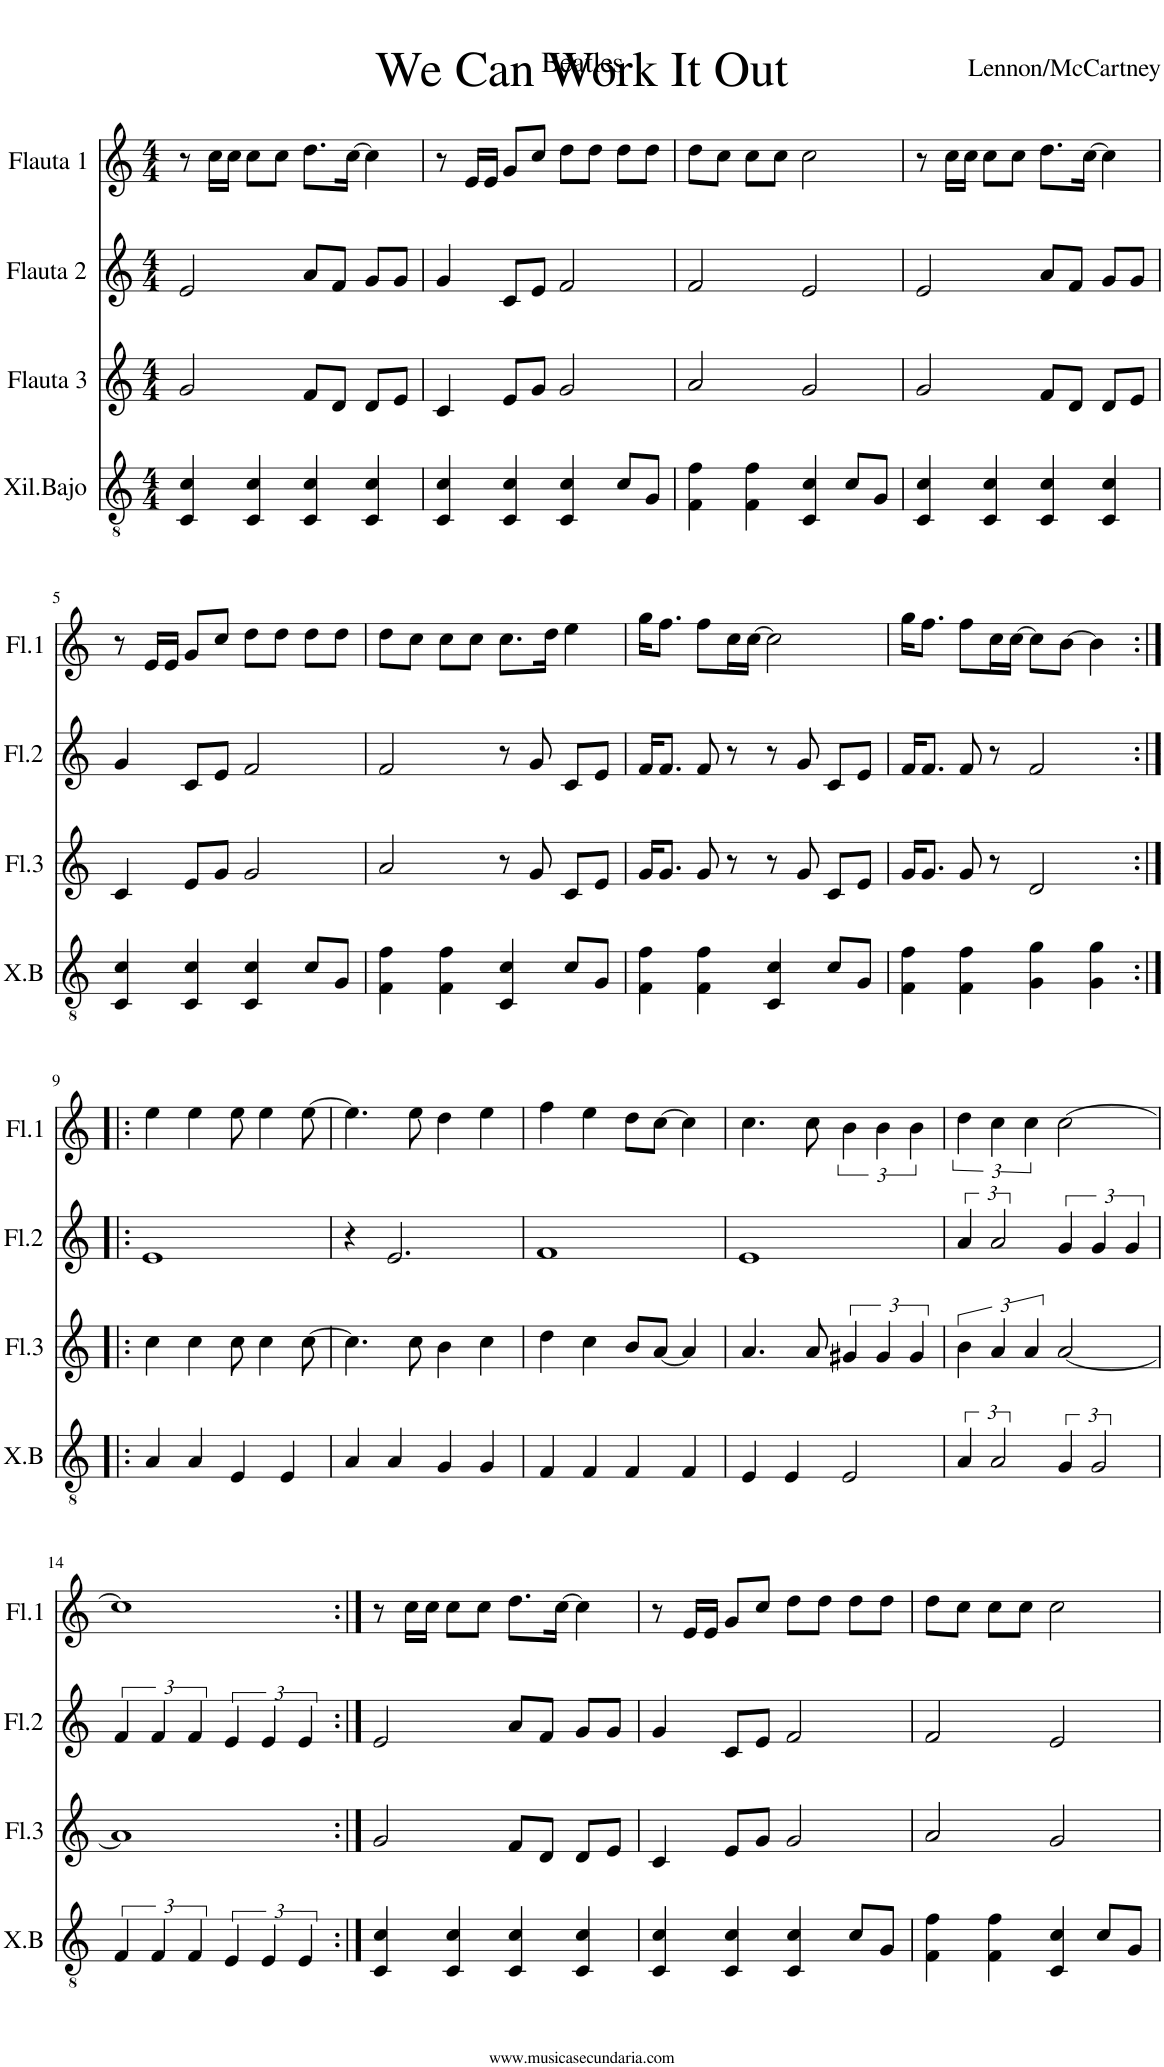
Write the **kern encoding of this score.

**kern	**kern	**kern	**kern
*part4	*part3	*part2	*part1
*staff4	*staff3	*staff2	*staff1
*I"Xil.Bajo	*I"Flauta 3	*I"Flauta 2	*I"Flauta 1
*I'X.B	*I'Fl.3	*I'Fl.2	*I'Fl.1
*clefGv2	*clefG2	*clefG2	*clefG2
*k[]	*k[]	*k[]	*k[]
*M4/4	*M4/4	*M4/4	*M4/4
=1	=1	=1	=1
4C/ 4c/	2g/	2e/	8r
.	.	.	16cc\LL
.	.	.	16cc\JJ
4C/ 4c/	.	.	8cc\L
.	.	.	8cc\J
4C/ 4c/	8f/L	8a/L	8.dd\L
.	8d/J	8f/J	.
.	.	.	[16cc\Jk
4C/ 4c/	8d/L	8g/L	4cc\]
.	8e/J	8g/J	.
=2	=2	=2	=2
4C/ 4c/	4c/	4g/	8r
.	.	.	16e/LL
.	.	.	16e/JJ
4C/ 4c/	8e/L	8c/L	8g/L
.	8g/J	8e/J	8cc/J
4C/ 4c/	2g/	2f/	8dd\L
.	.	.	8dd\J
8c/L	.	.	8dd\L
8G/J	.	.	8dd\J
=3	=3	=3	=3
4F\ 4f\	2a/	2f/	8dd\L
.	.	.	8cc\J
4F\ 4f\	.	.	8cc\L
.	.	.	8cc\J
4C/ 4c/	2g/	2e/	2cc\
8c/L	.	.	.
8G/J	.	.	.
=4	=4	=4	=4
4C/ 4c/	2g/	2e/	8r
.	.	.	16cc\LL
.	.	.	16cc\JJ
4C/ 4c/	.	.	8cc\L
.	.	.	8cc\J
4C/ 4c/	8f/L	8a/L	8.dd\L
.	8d/J	8f/J	.
.	.	.	[16cc\Jk
4C/ 4c/	8d/L	8g/L	4cc\]
.	8e/J	8g/J	.
!!LO:LB:g=z
=5	=5	=5	=5
4C/ 4c/	4c/	4g/	8r
.	.	.	16e/LL
.	.	.	16e/JJ
4C/ 4c/	8e/L	8c/L	8g/L
.	8g/J	8e/J	8cc/J
4C/ 4c/	2g/	2f/	8dd\L
.	.	.	8dd\J
8c/L	.	.	8dd\L
8G/J	.	.	8dd\J
=6	=6	=6	=6
4F\ 4f\	2a/	2f/	8dd\L
.	.	.	8cc\J
4F\ 4f\	.	.	8cc\L
.	.	.	8cc\J
4C/ 4c/	8r	8r	8.cc\L
.	8g/	8g/	.
.	.	.	16dd\Jk
8c/L	8c/L	8c/L	4ee\
8G/J	8e/J	8e/J	.
=7	=7	=7	=7
4F\ 4f\	16g/KL	16f/KL	16gg\KL
.	8.g/J	8.f/J	8.ff\J
4F\ 4f\	8g/	8f/	8ff\L
.	8r	8r	16cc\L
.	.	.	[16cc\JJ
4C/ 4c/	8r	8r	2cc\]
.	8g/	8g/	.
8c/L	8c/L	8c/L	.
8G/J	8e/J	8e/J	.
=8	=8	=8	=8
4F\ 4f\	16g/KL	16f/KL	16gg\KL
.	8.g/J	8.f/J	8.ff\J
4F\ 4f\	8g/	8f/	8ff\L
.	8r	8r	16cc\L
.	.	.	[16cc\JJ
4G\ 4g\	2d/	2f/	8cc\L]
.	.	.	[8b\J
4G\ 4g\	.	.	4b\]
!!LO:LB:g=z
=9:|!|:	=9:|!|:	=9:|!|:	=9:|!|:
4A/	4cc\	1e	4ee\
4A/	4cc\	.	4ee\
4E/	8cc\	.	8ee\
.	4cc\	.	4ee\
4E/	.	.	.
.	[8cc\	.	[8ee\
=10	=10	=10	=10
4A/	4.cc\]	4r	4.ee\]
4A/	.	2.e/	.
.	8cc\	.	8ee\
4G/	4b\	.	4dd\
4G/	4cc\	.	4ee\
=11	=11	=11	=11
4F/	4dd\	1f	4ff\
4F/	4cc\	.	4ee\
4F/	8b/L	.	8dd\L
.	[8a/J	.	[8cc\J
4F/	4a/]	.	4cc\]
=12	=12	=12	=12
4E/	4.a/	1e	4.cc\
4E/	.	.	.
.	8a/	.	8cc\
2E/	6g#X/	.	6b\
.	6g#/	.	6b\
.	6g#/	.	6b\
=13	=13	=13	=13
6A/	6b\	6a/	6dd\
3A/	6a/	3a/	6cc\
.	6a/	.	6cc\
6G/	[2a/	6g/	[2cc\
3G/	.	6g/	.
.	.	6g/	.
!!LO:LB:g=z
=14	=14	=14	=14
6F/	1a]	6f/	1cc]
6F/	.	6f/	.
6F/	.	6f/	.
6E/	.	6e/	.
6E/	.	6e/	.
6E/	.	6e/	.
=15:|!	=15:|!	=15:|!	=15:|!
4C/ 4c/	2g/	2e/	8r
.	.	.	16cc\LL
.	.	.	16cc\JJ
4C/ 4c/	.	.	8cc\L
.	.	.	8cc\J
4C/ 4c/	8f/L	8a/L	8.dd\L
.	8d/J	8f/J	.
.	.	.	[16cc\Jk
4C/ 4c/	8d/L	8g/L	4cc\]
.	8e/J	8g/J	.
=16	=16	=16	=16
4C/ 4c/	4c/	4g/	8r
.	.	.	16e/LL
.	.	.	16e/JJ
4C/ 4c/	8e/L	8c/L	8g/L
.	8g/J	8e/J	8cc/J
4C/ 4c/	2g/	2f/	8dd\L
.	.	.	8dd\J
8c/L	.	.	8dd\L
8G/J	.	.	8dd\J
=17	=17	=17	=17
4F\ 4f\	2a/	2f/	8dd\L
.	.	.	8cc\J
4F\ 4f\	.	.	8cc\L
.	.	.	8cc\J
4C/ 4c/	2g/	2e/	2cc\
8c/L	.	.	.
8G/J	.	.	.
=	=	=	=
*-	*-	*-	*-
